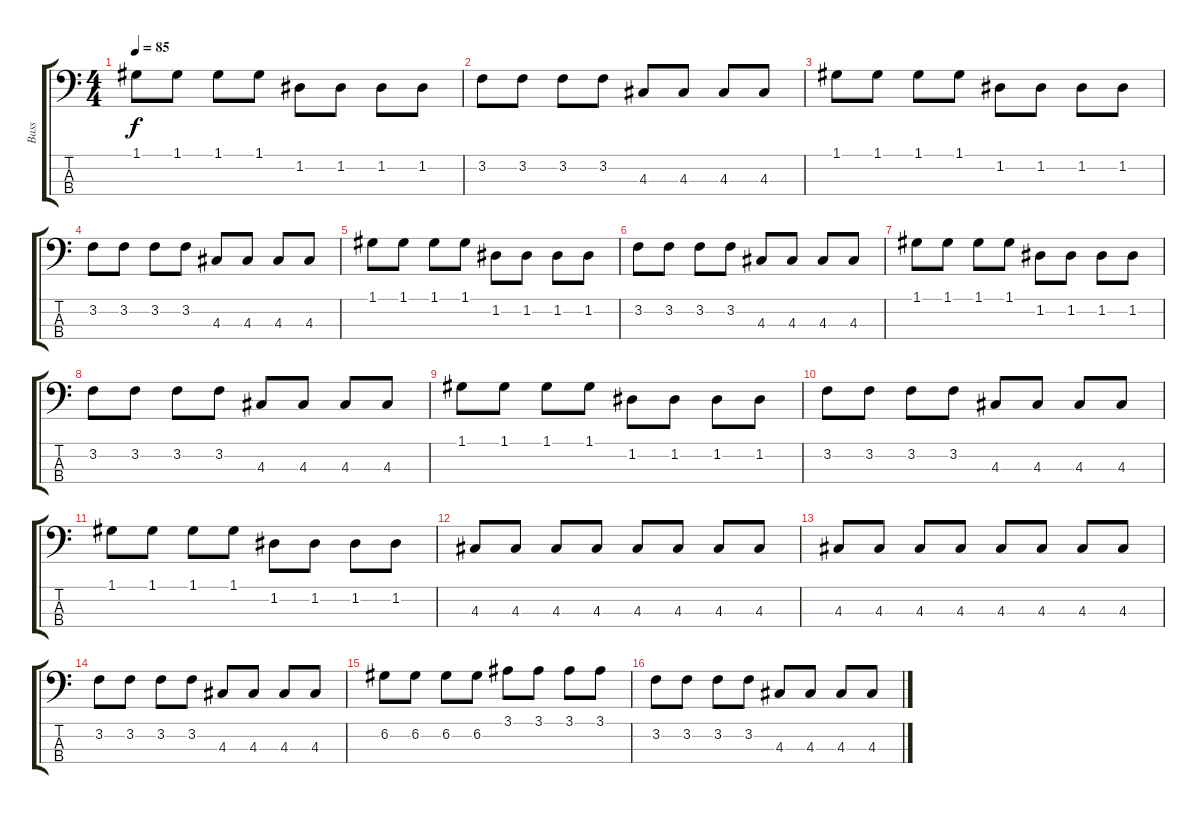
\track ("Bass" "Bass") {instrument electricbassfinger}
\staff {score tabs}
\tuning (G2 D2 A1 E1) {hide}
\ts (4 4)
\tempo 85
\clef f4
\ks c
1.1.8{dy f} 1.1.8 1.1.8 1.1.8 1.2.8 1.2.8 1.2.8 1.2.8 |
3.2.8 3.2.8 3.2.8 3.2.8 4.3.8 4.3.8 4.3.8 4.3.8 |
1.1.8 1.1.8 1.1.8 1.1.8 1.2.8 1.2.8 1.2.8 1.2.8 |
3.2.8 3.2.8 3.2.8 3.2.8 4.3.8 4.3.8 4.3.8 4.3.8 |
1.1.8 1.1.8 1.1.8 1.1.8 1.2.8 1.2.8 1.2.8 1.2.8 |
3.2.8 3.2.8 3.2.8 3.2.8 4.3.8 4.3.8 4.3.8 4.3.8 |
1.1.8 1.1.8 1.1.8 1.1.8 1.2.8 1.2.8 1.2.8 1.2.8 |
3.2.8 3.2.8 3.2.8 3.2.8 4.3.8 4.3.8 4.3.8 4.3.8 |
1.1.8 1.1.8 1.1.8 1.1.8 1.2.8 1.2.8 1.2.8 1.2.8 |
3.2.8 3.2.8 3.2.8 3.2.8 4.3.8 4.3.8 4.3.8 4.3.8 |
1.1.8 1.1.8 1.1.8 1.1.8 1.2.8 1.2.8 1.2.8 1.2.8 |
4.3.8 4.3.8 4.3.8 4.3.8 4.3.8 4.3.8 4.3.8 4.3.8 |
4.3.8 4.3.8 4.3.8 4.3.8 4.3.8 4.3.8 4.3.8 4.3.8 |
3.2.8 3.2.8 3.2.8 3.2.8 4.3.8 4.3.8 4.3.8 4.3.8 |
6.2.8 6.2.8 6.2.8 6.2.8 3.1.8 3.1.8 3.1.8 3.1.8 |
3.2.8 3.2.8 3.2.8 3.2.8 4.3.8 4.3.8 4.3.8 4.3.8
